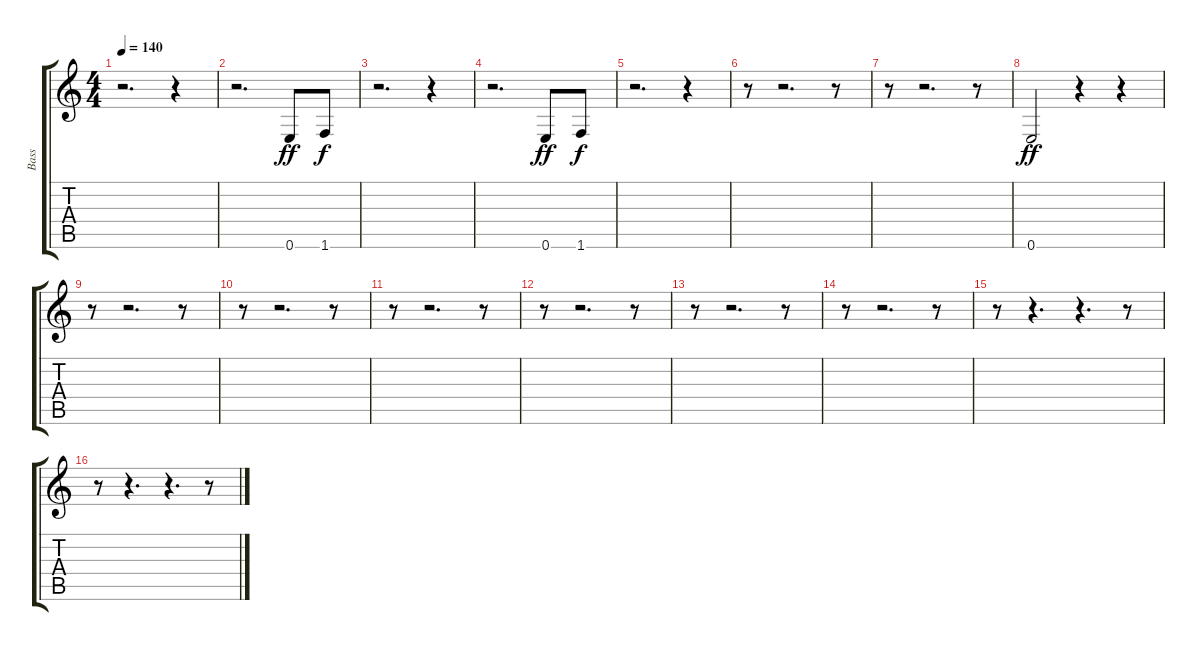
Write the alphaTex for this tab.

\track ("Bass" "Bass") {instrument electricbassfinger}
\staff {score tabs}
\tuning (E4 B3 G3 D3 A2 E2) {hide}
\ts (4 4)
\tempo 140
\clef g2
\ks c
r.2{d dy f} r.4 |
r.2{d} 0.6.8{dy ff} 1.6.8{dy f} |
r.2{d} r.4 |
r.2{d} 0.6.8{dy ff} 1.6.8{dy f} |
r.2{d} r.4 |
r.8 r.2{d} r.8 |
r.8 r.2{d} r.8 |
0.6.2{dy ff} r.4 r.4 |
r.8 r.2{d} r.8 |
r.8 r.2{d} r.8 |
r.8 r.2{d} r.8 |
r.8 r.2{d} r.8 |
r.8 r.2{d} r.8 |
r.8 r.2{d} r.8 |
r.8 r.4{d} r.4{d} r.8 |
r.8 r.4{d} r.4{d} r.8
